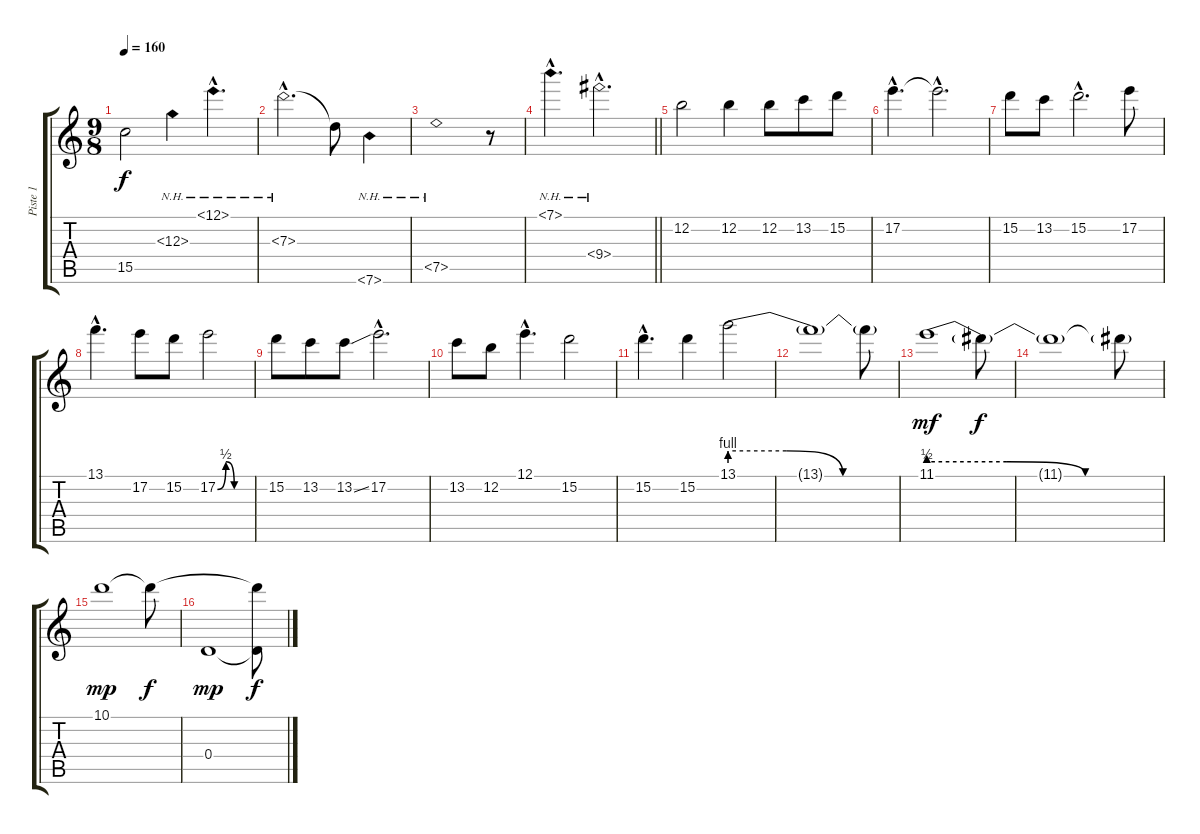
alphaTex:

\track ("Piste 1" "Piste 1") {instrument overdrivenguitar}
\staff {score tabs}
\tuning (E4 B3 G3 D3 A2 E2) {hide}
\ts (9 8)
\tempo 160
\clef g2
\ks c
15.5.2{dy f} 12.3{nh}.4 12.1{nh hac}.4{d} |
7.3{nh hac}.2{d} 7.3{t}.8 7.6{nh}.4 |
7.5{nh}.1 r.8 |
\barLineRight lightlight
7.1{nh hac}.4{d} 9.4{nh hac}.2{d} |
12.2.2 12.2.4 12.2.8 13.2.8 15.2.8 |
17.2{hac}.4{d} 17.2{hac t}.2{d} |
15.2.8 13.2.8 15.2{hac}.2{d} 17.2.8 |
13.1{hac}.4{d} 17.2.8 15.2.8 17.2{be (custom 0 0 15 2 30 0 45 0 60 0)}.2 |
15.2.8 13.2.8 13.2{ss}.8 17.2{hac}.2{d} |
13.2.8 12.2.8 12.1{hac}.4{d} 15.2.2 |
15.2{hac}.4{d} 15.2.4 13.1{be (custom 0 4 20 4 40 0 60 0)}.2{volume 5} |
13.1{t}.1 13.1{t}.8 |
11.1{be (custom 0 2 20 2 40 0 60 0)}.1{dy mf} 11.1{t}.8{dy f} |
11.1{t}.1 11.1{t}.8 |
10.1.1{dy mp} 10.1{t}.8{dy f} |
0.4.1{dy mp} (10.1{t} 0.4{t}).8{dy f}
